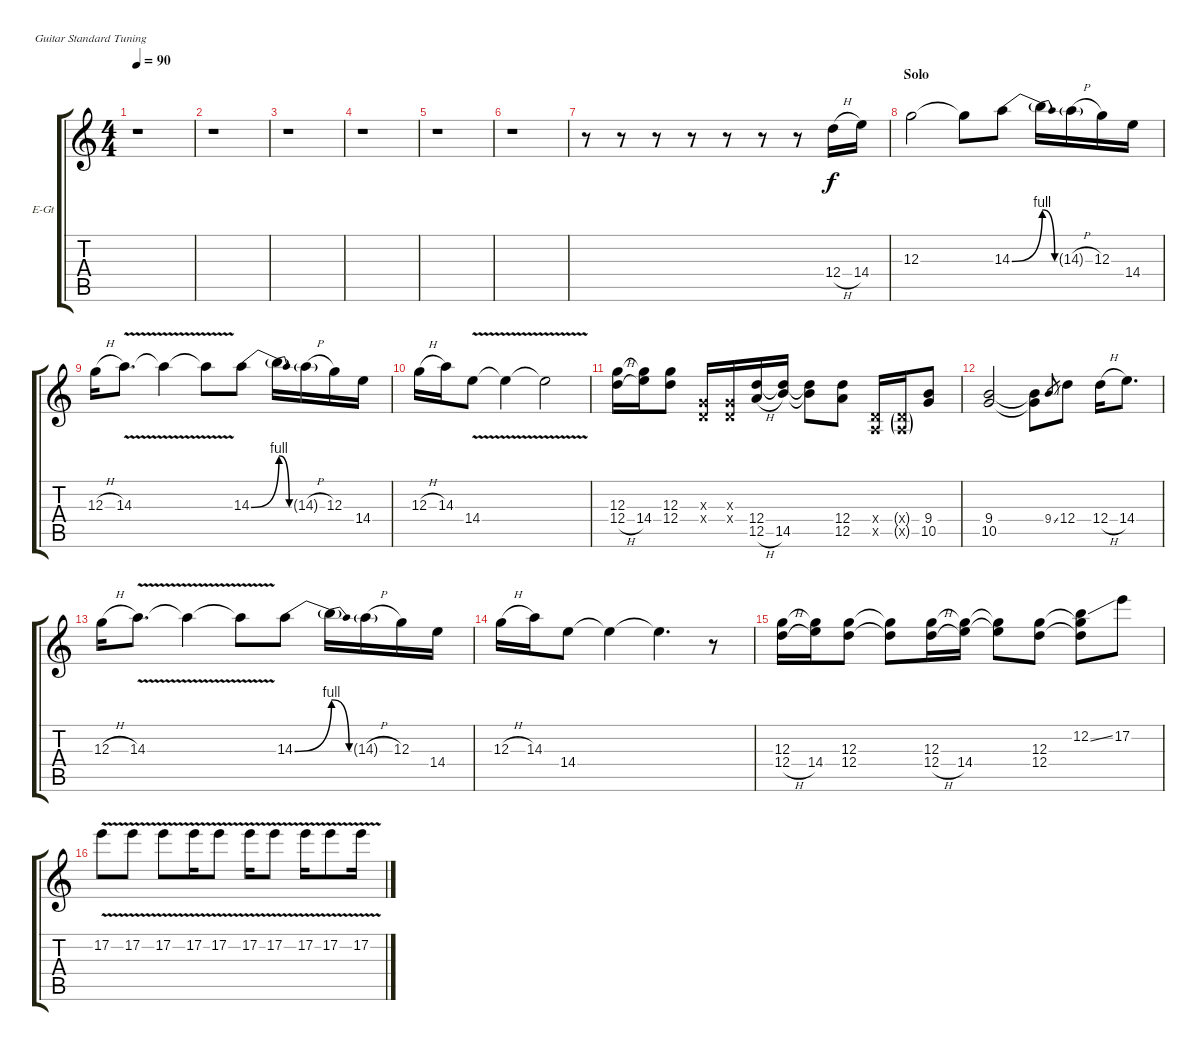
\defaultSystemsLayout 4
\bracketExtendMode groupsimilarinstruments
\firstSystemTrackNameOrientation horizontal
\otherSystemsTrackNameOrientation horizontal
\track ("Solo Guitar" "E-Gt") {instrument overdrivenguitar}
\staff {score tabs}
\tuning (E4 B3 G3 D3 A2 E2)
\ts (4 4)
\tempo 90
\clef g2
\scale
0.333333
\ks c
r.1{dy f} |
\scale
0.333333 r.1 |
\scale
0.333333 r.1 |
\scale
0.333333 r.1 |
\scale
0.333333 r.1 |
\scale
0.333333 r.1 |
\scale
0.333333 r.8 r.8 r.8 r.8 r.8 r.8 r.8 12.4{h}.16 14.4.16 |
\section ("" "Solo")
\scale
0.333333 12.3.2 12.3{t}.8 14.3{be (bend 0 0 60 4)}.8 14.3{be (release 0 4 60 0) t}.16 14.3{h g}.16 12.3.16 14.4.16 |
\scale
0.333333 12.3{h}.16 14.3{v}.8{d} 14.3{v t}.4 14.3{v t}.8 14.3{be (bend 0 0 60 4)}.8 14.3{be (release 0 4 60 0) t}.16 14.3{h g}.16 12.3.16 14.4.16 |
\scale
0.333333 12.3{h}.16 14.3.16 14.4{v}.8 14.4{v t}.4 14.4{v t}.2 |
\scale
0.333333 (12.3 12.4{h}).16 (14.4 12.3{t}).16 (12.3 12.4).8 (0.3{x} 0.4{x}).16 (0.3{x} 0.4{x}).16 (12.4 12.5{h}).16 (14.5 12.4{t}).16 (14.5{t} 12.4{t}).8 (12.4 12.5).8 (0.4{x} 0.5{x}).16 (0.4{g x} 0.5{g x}).16 (9.4 10.5).8 |
\scale
0.333333 (9.4 10.5).2 (9.4{t} 10.5{t}).8 9.4{ss}.8{gr} 12.4.8 12.4{h}.16 14.4.8{d} |
\scale
0.333333 12.3{h}.16 14.3{v}.8{d} 14.3{v t}.4 14.3{v t}.8 14.3{be (bend 0 0 60 4)}.8 14.3{be (release 0 4 60 0) t}.16 14.3{h g}.16 12.3.16 14.4.16 |
\scale
0.333333 12.3{h}.16 14.3.16 14.4.8 14.4{t}.4 14.4{t}.4{d} r.8 |
\scale
0.333333 (12.3 12.4{h}).16 (14.4 12.3{t}).16 (12.3 12.4).8 (12.3{t} 12.4{t}).8 (12.3 12.4{h}).16 (14.4 12.3{t}).16 (14.4{t} 12.3{t}).8 (12.3 12.4).8 (12.3{t} 12.4{t} 12.2{ss}).8 17.2.8 |
\scale
0.333333 17.2{v}.8 17.2{v}.8 17.2{v}.8 17.2{v}.16 17.2{v}.8 17.2{v}.16 17.2{v}.8 17.2{v}.16 17.2{v}.8 17.2{v}.16
